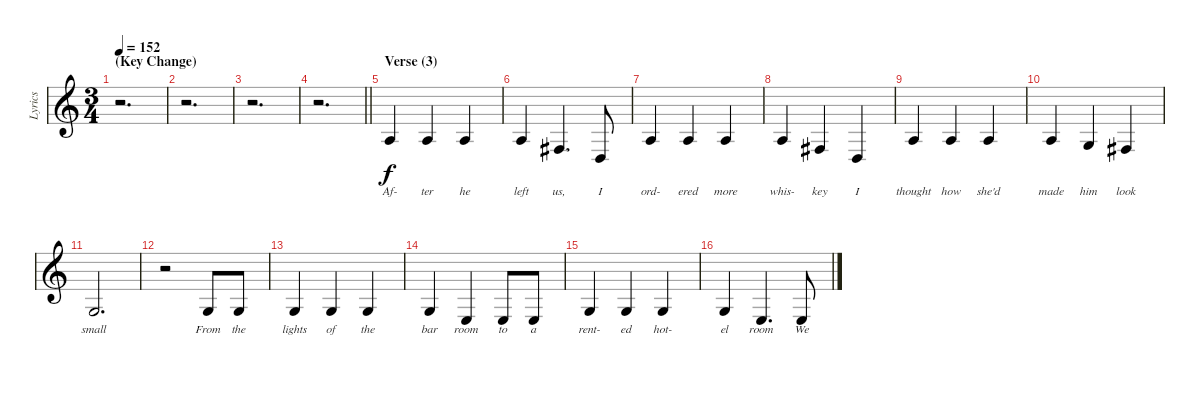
\track ("Lyrics" "Lyrics") {instrument violin}
\staff {score}
\tuning (E4 B3 G3 D3 A2 E2) {hide}
\ts (3 4)
\section ("" "(Key Change)")
\tempo 152
\clef g2
\ks c
r.2{d dy f} |
r.2{d} |
r.2{d} |
\barLineRight lightlight
r.2{d} |
\section ("" "Verse (3)")
2.3.4{lyrics (0 "Af-") lyrics (1 "") lyrics (2 "") lyrics (3 "") lyrics (4 "")} 2.3.4{lyrics (0 "ter") lyrics (1 "") lyrics (2 "") lyrics (3 "") lyrics (4 "")} 2.3.4{lyrics (0 "he") lyrics (1 "") lyrics (2 "") lyrics (3 "") lyrics (4 "")} |
2.3.4{lyrics (0 "left") lyrics (1 "") lyrics (2 "") lyrics (3 "") lyrics (4 "")} 4.4.4{d lyrics (0 "us,") lyrics (1 "") lyrics (2 "") lyrics (3 "") lyrics (4 "")} 0.4.8{lyrics (0 "I") lyrics (1 "") lyrics (2 "") lyrics (3 "") lyrics (4 "")} |
2.3.4{lyrics (0 "ord-") lyrics (1 "") lyrics (2 "") lyrics (3 "") lyrics (4 "")} 2.3.4{lyrics (0 "ered") lyrics (1 "") lyrics (2 "") lyrics (3 "") lyrics (4 "")} 2.3.4{lyrics (0 "more") lyrics (1 "") lyrics (2 "") lyrics (3 "") lyrics (4 "")} |
2.3.4{lyrics (0 "whis-") lyrics (1 "") lyrics (2 "") lyrics (3 "") lyrics (4 "")} 4.4.4{lyrics (0 "key") lyrics (1 "") lyrics (2 "") lyrics (3 "") lyrics (4 "")} 0.4.4{lyrics (0 "I") lyrics (1 "") lyrics (2 "") lyrics (3 "") lyrics (4 "")} |
2.3.4{lyrics (0 "thought") lyrics (1 "") lyrics (2 "") lyrics (3 "") lyrics (4 "")} 2.3.4{lyrics (0 "how") lyrics (1 "") lyrics (2 "") lyrics (3 "") lyrics (4 "")} 2.3.4{lyrics (0 "she'd") lyrics (1 "") lyrics (2 "") lyrics (3 "") lyrics (4 "")} |
2.3.4{lyrics (0 "made") lyrics (1 "") lyrics (2 "") lyrics (3 "") lyrics (4 "")} 0.3.4{lyrics (0 "him") lyrics (1 "") lyrics (2 "") lyrics (3 "") lyrics (4 "")} 4.4.4{lyrics (0 "look") lyrics (1 "") lyrics (2 "") lyrics (3 "") lyrics (4 "")} |
0.3.2{d lyrics (0 "small") lyrics (1 "") lyrics (2 "") lyrics (3 "") lyrics (4 "")} |
r.2 0.3.8{lyrics (0 "From") lyrics (1 "") lyrics (2 "") lyrics (3 "") lyrics (4 "")} 0.3.8{lyrics (0 "the") lyrics (1 "") lyrics (2 "") lyrics (3 "") lyrics (4 "")} |
0.3.4{lyrics (0 "lights") lyrics (1 "") lyrics (2 "") lyrics (3 "") lyrics (4 "")} 0.3.4{lyrics (0 "of") lyrics (1 "") lyrics (2 "") lyrics (3 "") lyrics (4 "")} 0.3.4{lyrics (0 "the") lyrics (1 "") lyrics (2 "") lyrics (3 "") lyrics (4 "")} |
0.3.4{lyrics (0 "bar") lyrics (1 "") lyrics (2 "") lyrics (3 "") lyrics (4 "")} 2.4.4{lyrics (0 "room") lyrics (1 "") lyrics (2 "") lyrics (3 "") lyrics (4 "")} 2.4.8{lyrics (0 "to") lyrics (1 "") lyrics (2 "") lyrics (3 "") lyrics (4 "")} 2.4.8{lyrics (0 "a") lyrics (1 "") lyrics (2 "") lyrics (3 "") lyrics (4 "")} |
0.3.4{lyrics (0 "rent-") lyrics (1 "") lyrics (2 "") lyrics (3 "") lyrics (4 "")} 0.3.4{lyrics (0 "ed") lyrics (1 "") lyrics (2 "") lyrics (3 "") lyrics (4 "")} 0.3.4{lyrics (0 "hot-") lyrics (1 "") lyrics (2 "") lyrics (3 "") lyrics (4 "")} |
0.3.4{lyrics (0 "el") lyrics (1 "") lyrics (2 "") lyrics (3 "") lyrics (4 "")} 2.4.4{d lyrics (0 "room") lyrics (1 "") lyrics (2 "") lyrics (3 "") lyrics (4 "")} 2.4.8{lyrics (0 "We") lyrics (1 "") lyrics (2 "") lyrics (3 "") lyrics (4 "")}
